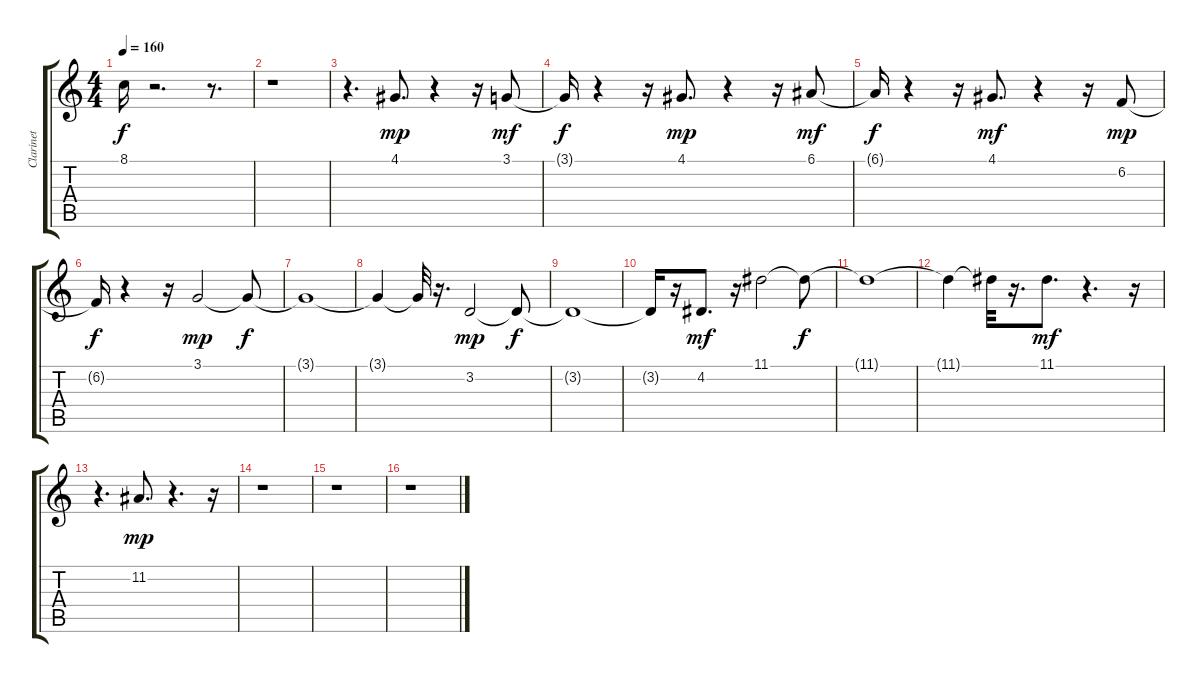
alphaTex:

\track ("Clarinet" "Clarinet") {instrument clarinet}
\staff {score tabs}
\tuning (E4 B3 G3 D3 A2 E2) {hide}
\ts (4 4)
\tempo 160
\clef g2
\ks c
8.1{t}.16{dy f} r.2{d} r.8{d} |
r.1 |
r.4{d} 4.1.8{d dy mp} r.4 r.16 3.1.8{dy mf} |
3.1{t}.16{dy f} r.4 r.16 4.1.8{d dy mp} r.4 r.16 6.1.8{dy mf} |
6.1{t}.16{dy f} r.4 r.16 4.1.8{d dy mf} r.4 r.16 6.2.8{dy mp} |
6.2{t}.16{dy f} r.4 r.16 3.1.2{dy mp} 3.1{t}.8{dy f} |
3.1{t}.1 |
3.1{t}.4 3.1{t}.32 r.16{d} 3.2.2{dy mp} 3.2{t}.8{dy f} |
3.2{t}.1 |
3.2{t}.16 r.16 4.2.8{d dy mf} r.16 11.1.2 11.1{t}.8{dy f} |
11.1{t}.1 |
11.1{t}.4 11.1{t}.32 r.16{d} 11.1.8{d dy mf} r.4{d} r.16 |
r.4{d} 11.2.8{d dy mp} r.4{d} r.16 |
r.1 |
r.1 |
r.1
